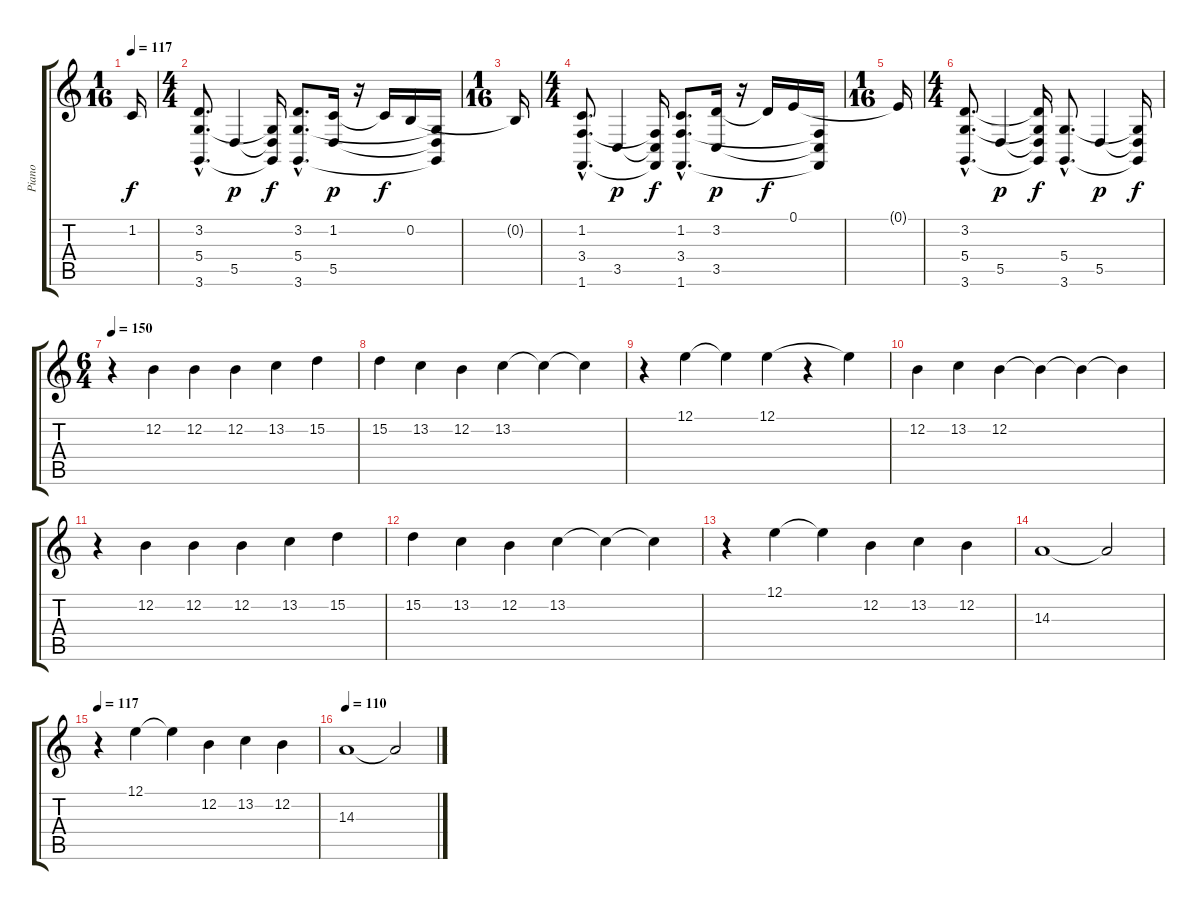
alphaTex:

\track ("Piano" "Piano") {instrument brightacousticpiano}
\staff {score tabs}
\tuning (E4 B3 G3 D3 A2 E2) {hide}
\ts (1 16)
\tempo 117
\clef g2
\ks c
1.2{t}.16{dy f} |
\ts (4 4)
(3.2{hac} 5.4{hac} 3.6{hac}).8{d} 5.5.4{dy p} (5.4{t} 5.5{t} 3.6{t}).16{dy f} (3.2{hac} 5.4{hac} 3.6{hac}).8{d} (1.2 5.5).16{dy p} r.16 1.2{t}.16{dy f} 0.2.16 (5.4{t} 5.5{t} 3.6{t}).16 |
\ts (1 16)
0.2{t}.16 |
\ts (4 4)
(1.2{hac} 3.4{hac} 1.6{hac}).8{d} 3.5.4{dy p} (3.4{t} 3.5{t} 1.6{t}).16{dy f} (1.2{hac} 3.4{hac} 1.6{hac}).8{d} (3.2 3.5).16{dy p} r.16 3.2{t}.16{dy f} 0.1.16 (3.4{t} 3.5{t} 1.6{t}).16 |
\ts (1 16)
0.1{t}.16 |
\ts (4 4)
(3.2{hac} 5.4{hac} 3.6{hac}).8{d} 5.5.4{dy p} (3.2{t} 5.4{t} 5.5{t} 3.6{t}).16{dy f} (5.4{hac} 3.6{hac}).8{d} 5.5.4{dy p} (5.4{t} 5.5{t} 3.6{t}).16{dy f} |
\ts (6 4)
\tempo 150
r.4 12.2.4 12.2.4 12.2.4 13.2.4 15.2.4 |
15.2.4 13.2.4 12.2.4 13.2.4 13.2{t}.4 13.2{t}.4 |
r.4 12.1.4 12.1{t}.4 12.1.4 r.4 12.1{t}.4 |
12.2.4 13.2.4 12.2.4 12.2{t}.4 12.2{t}.4 12.2{t}.4 |
r.4 12.2.4 12.2.4 12.2.4 13.2.4 15.2.4 |
15.2.4 13.2.4 12.2.4 13.2.4 13.2{t}.4 13.2{t}.4 |
r.4 12.1.4 12.1{t}.4 12.2.4 13.2.4 12.2.4 |
14.3.1 14.3{t}.2 |
\tempo 117
r.4 12.1.4 12.1{t}.4 12.2.4 13.2.4 12.2.4 |
\tempo 110
14.3.1 14.3{t}.2
